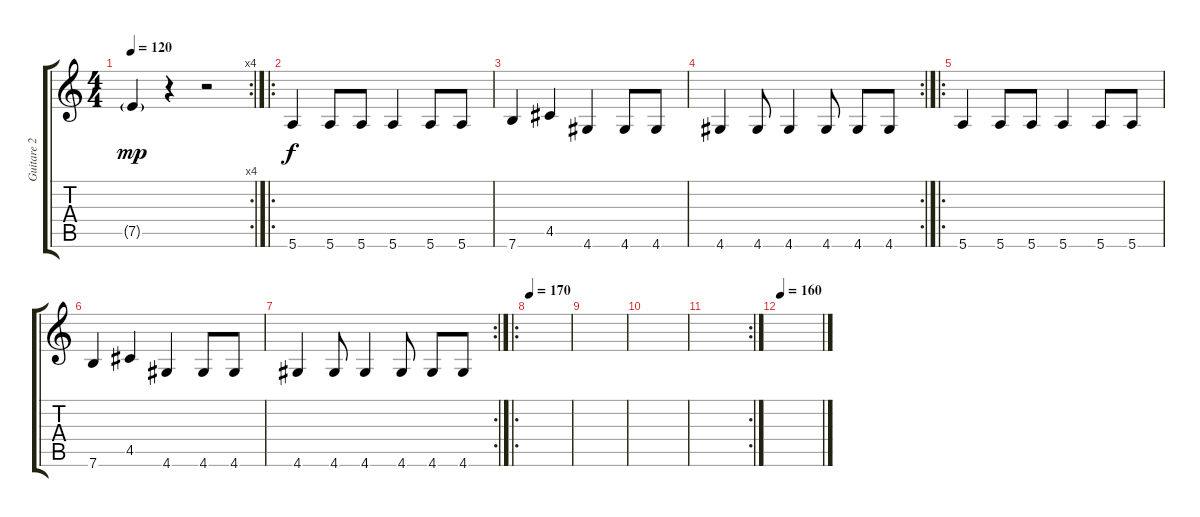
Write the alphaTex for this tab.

\track ("Guitare 2 - Son clair " "Guitare 2 ") {instrument electricguitarclean}
\staff {score tabs}
\tuning (E4 B3 G3 D3 A2 E2) {hide}
\rc 4
\ts (4 4)
\tempo 120
\clef g2
\ks c
7.5{g}.4{dy mp} r.4 r.2 |
\ro
5.6.4{dy f} 5.6.8 5.6.8 5.6.4 5.6.8 5.6.8 |
7.6.4 4.5.4 4.6.4 4.6.8 4.6.8 |
\rc 2
4.6.4 4.6.8 4.6.4 4.6.8 4.6.8 4.6.8 |
\ro
5.6.4 5.6.8 5.6.8 5.6.4 5.6.8 5.6.8 |
7.6.4 4.5.4 4.6.4 4.6.8 4.6.8 |
\rc 2
4.6.4 4.6.8 4.6.4 4.6.8 4.6.8 4.6.8 |
\ro
\tempo 170
|
|
|
\rc 2
|
\tempo 160
